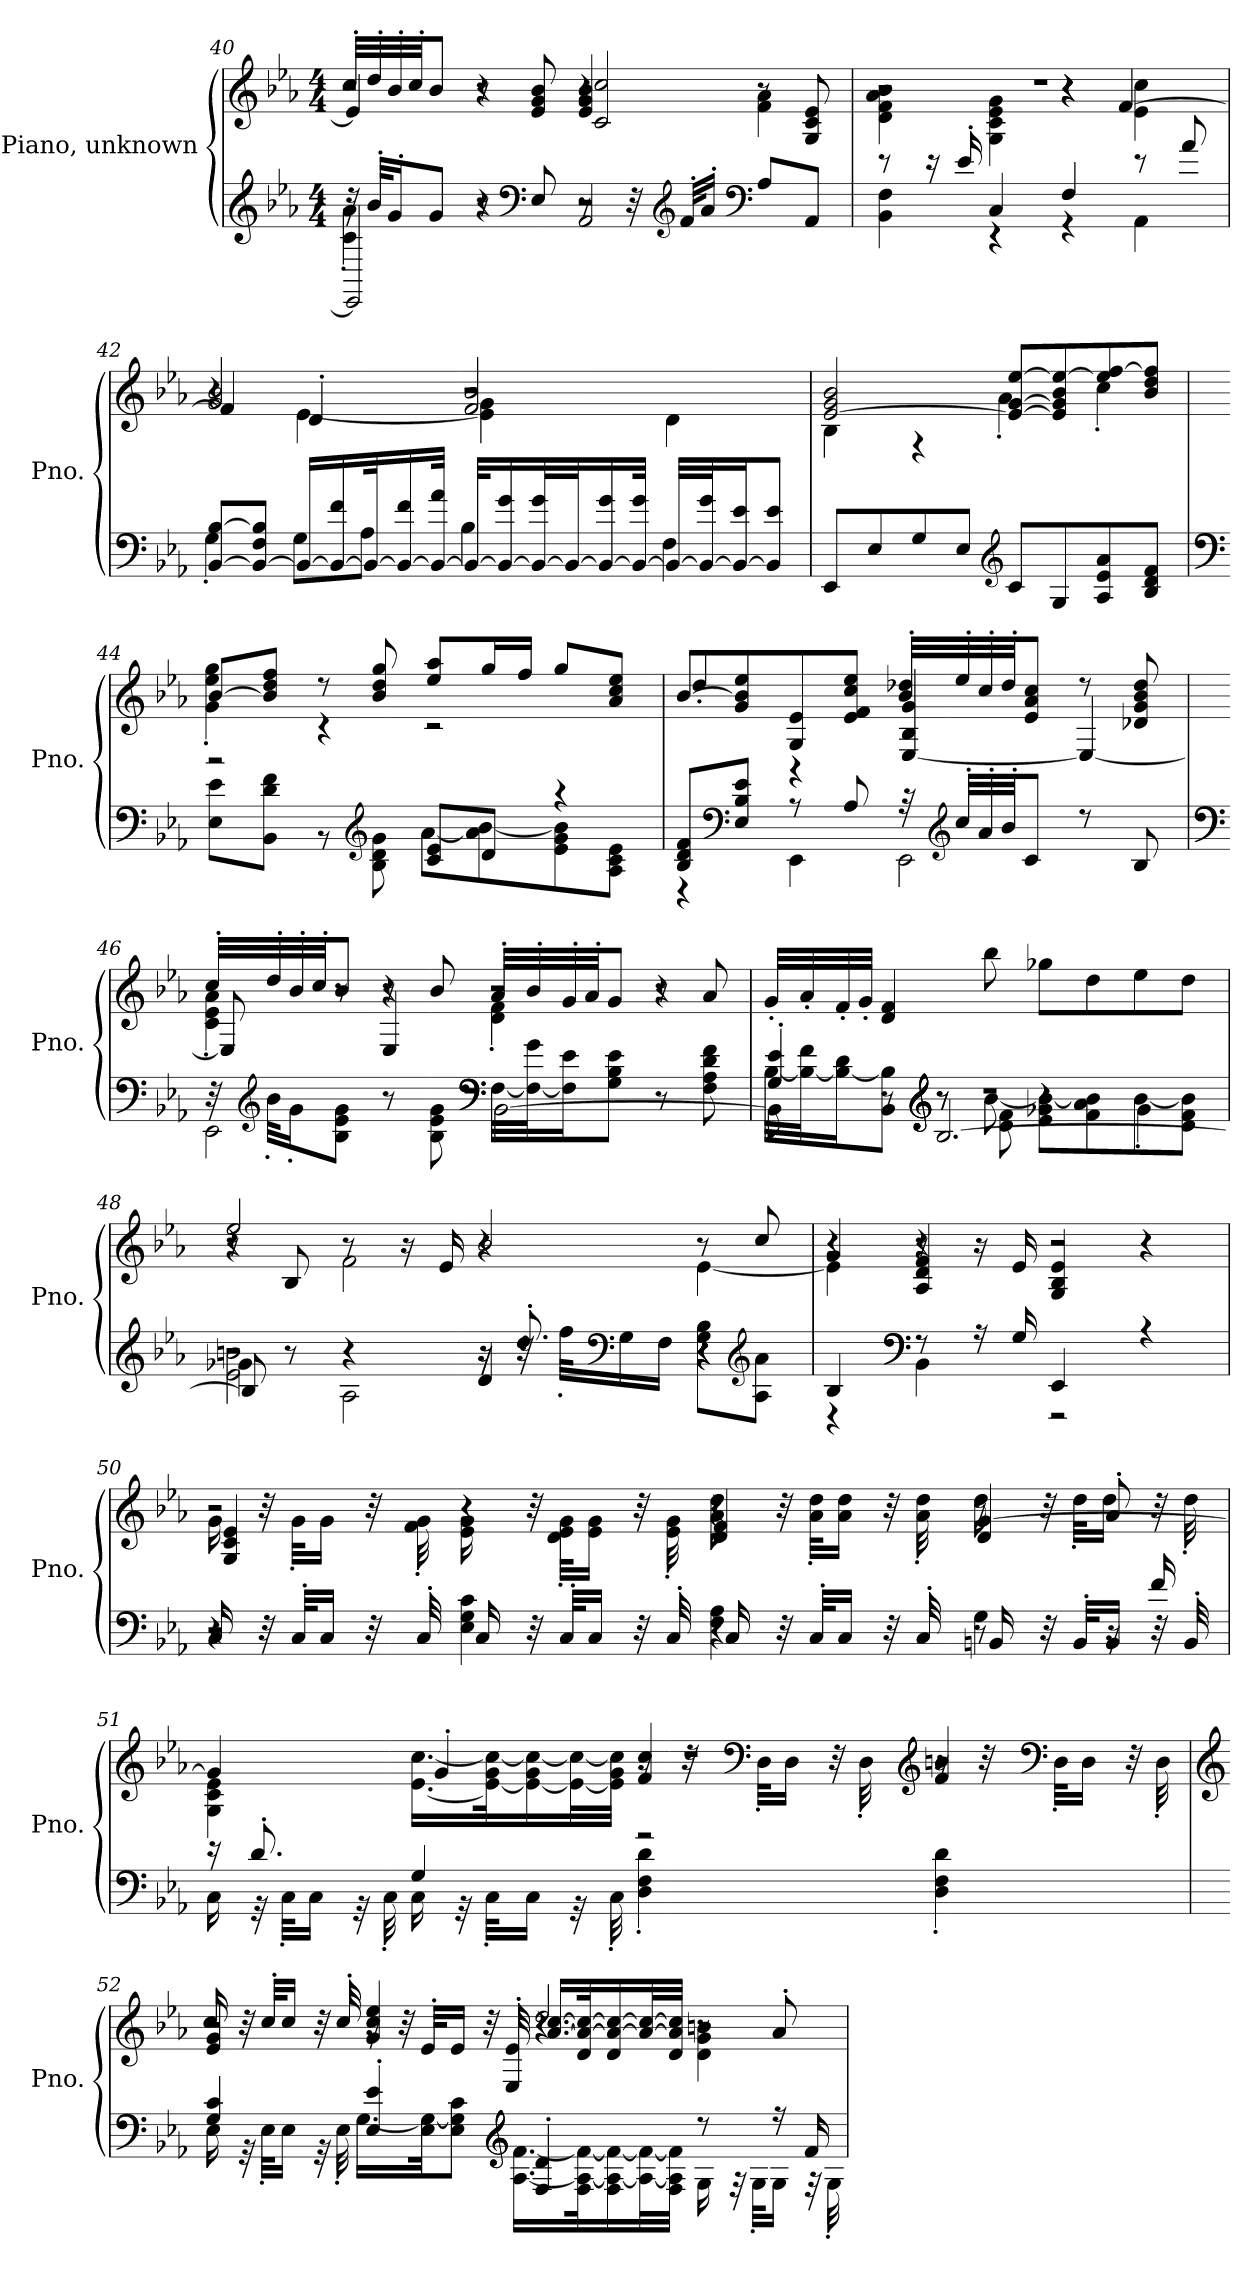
**kern	**kern
*part1	*part1
*staff2	*staff1
*I"Piano, unknown	*
*I'Pno.	*
!!LO:LB:g=z
*clefG2	*clefG2
*k[b-e-a-]	*k[b-e-a-]
*M4/4	*M4/4
=40	=40
*^	*^
*	*^	*	*^
32r	4c\' 4a-\'	2EE-/]	32cc'/LLL	2r	4e-/]
32b-'/KLL	.	.	32dd'/	.	.
16g'/J	.	.	32b-'/	.	.
.	.	.	32cc'/JJ	.	.
8g/J	.	.	8b-/J	.	.
8r	4r	.	8r	.	4r
*clefF4	*	*	*	*	*
8E-/	.	.	8e-/ 8g/ 8b-/	.	.
8r	2r	2AA-/	4e-/ 4g/ 4b-/	4r	2c/ 2cc/
32r	.	.	.	.	.
*clefG2	*	*	*	*	*
32f'/KLL	.	.	.	.	.
16a-'/JJ	.	.	.	.	.
*clefF4	*	*	*	*	*
8A-/L	.	.	8r	4f\ 4a-\	.
8AA-/J	.	.	8G/ 8c/ 8e-/	.	.
*	*v	*v	*	*	*
=41	=41	=41	=41	=41
8r	4BB-\ 4F\	1r	4d\ 4f\ 4a-\ 4b-\	2r
16r	.	.	.	.
16e-'/	.	.	.	.
4C/	4r	.	4G\ 4c\ 4e-\ 4g\	.
4F/	4r	.	4r	4r
8r	4AA-\	.	4e-\ 4cc\	[4f/
8a-/	.	.	.	.
!!LO:LB:g=z	!!	!!
=42	=42	=42	=42	=42
[8BB-/ [8B-/L	4G'\	2g/ 2b-/	4r	4f/]
8BB-/_ 8F/ 8B-/]J	.	.	.	.
16BB-/LL_	8G\L	.	[4e-\	4d'/
16BB-/_ 16f/	.	.	.	.
32BB-/K_	8A-\J	.	.	.
16BB-/_ 16f/	.	.	.	.
32BB-/_ 32a-/JJk	.	.	.	.
32BB-/KLL_	4B-\	2f/ 2b-/	4e-\] 4g\	2r
16BB-/_ 16g/	.	.	.	.
32BB-/_ 32g/L	.	.	.	.
32BB-/J_	.	.	.	.
16BB-/_ 16g/	.	.	.	.
32BB-/_ 32g/JJk	.	.	.	.
32BB-/LLL_	4F\	.	4d\	.
32BB-/_ 32g/J	.	.	.	.
16BB-/_ 16e-/J	.	.	.	.
8BB-/] 8e-/J	.	.	.	.
*v	*v	*	*	*
*	*	*v	*v
=43	=43	=43
8EE-/L	[2e-/ 2g/ 2b-/	4B-\
8E-/	.	.
8G/	.	4r
8E-/J	.	.
*clefG2	*	*
8c/L	8e-/_ [8g/ [8ee-/L	4a-'\
8G/	8e-/] 8g/] 8b-/ 8ee-/_	.
8A-/ 8e-/ 8a-/	8ee-/] [8ff/	4cc'\
8B-/ 8d/ 8f/J	8b-/ 8dd/ 8ff/]J	.
!!LO:PB:g=z	!!
=44	=44	=44
*clefF4	*	*
*^	*	*
2r	8E-\ 8e-\L	[8b-/L	4g\' 4ee-\' 4gg\'
.	8BB-\ 8d\ 8f\J	8b-/] 8dd/ 8ff/J	.
.	8r	8r	4r
*clefG2	*	*	*
.	8B-\ 8d\ 8g\	8b-/ 8dd/ 8gg/	.
8c/ 8e-/L	[8a-\L	8ee-/ 8aa-/L	2r
8d/J	8a-\] [8b-\	16gg/L	.
.	.	16ff/JJ	.
4r	8e-\ 8g\ 8b-\]	8gg/L	.
.	8A-\ 8c\ 8e-\J	8a-/ 8cc/ 8ee-/J	.
=45	=45	=45	=45
8B-/ 8d/ 8f/L	4r	[8b-/L	4dd'/
*clefF4	*	*	*
8E-/ 8B-/ 8e-/J	.	8g/ 8b-/] 8ee-/	.
8r	4EE-\	8G/ 8e-/	4r
8A-/	.	8e-/ 8f/ 8cc/ 8ee-/J	.
32r	2EE-\	32b-/' 32dd-X/'LLL	[4E-/ 4B-/ 4g/
*clefG2	*	*	*
32cc'/LLL	.	32ee-'/	.
32a-'/	.	32cc'/	.
32b-'/JJ	.	32dd-'/JJ	.
8c/J	.	8e-/ 8a-/ 8cc/J	.
8r	.	8r	4E-/_
8B-/	.	8d-X/ 8g/ 8b-/ 8dd-/	.
*v	*v	*	*
*	*v	*v
!!LO:LB:g=z
=46	=46
*clefF4	*
*^	*^
*	*^	*	*^
1r	32r	2EE-\	32cc'/LLL	4c\' 4e-\' 4a-\'	8E-/]
*clefG2	*	*	*	*	*
.	32b-'\KLL	.	32dd'/	.	.
.	16g'\J	.	32b-'/	.	.
.	.	.	32cc'/JJ	.	.
.	8B-\ 8e-\ 8g\J	.	8b-/J	.	8r
.	8r	.	8r	4r	4E-/
.	8B-\ 8e-\ 8g\	.	8b-/	.	.
*clefF4	*	*	*	*	*
.	[32F\LLL	[2BB-\	32a-'/LLL	4d\' 4f\'	2r
.	32F\_ 32g\J	.	32b-'/	.	.
.	16F\] 16e-\J	.	32g'/	.	.
.	.	.	32a-'/JJ	.	.
.	8G\ 8B-\ 8e-\J	.	8g/J	.	.
.	8r	.	8r	4r	.
.	8F\ 8A-\ 8d\ 8f\	.	8a-/	.	.
*	*	*	*v	*v	*v
=47	=47	=47	=47
*	*	*^	*
1r	[32B-\LLL	4G/' 4e-/'	8BB-\]	32g'/LLL
.	32B-\_ 32f\J	.	.	32a-'/
.	16B-\_ 16d\J	.	.	32f'/
.	.	.	.	32g'/JJJ
.	8BB-\ 8B-\]J	.	8r	4d/ 4f/
*clefG2	*	*	*	*
.	8r	[2.B-/	8r	.
.	[8b-\	.	8d\ 8f\	8bb-\
.	8e-\ 8g-X\ 8b-\_L	.	4r	8gg-X\L
.	8f\ 8a-\ 8b-\]	.	.	8dd\
.	[8b-\	.	4g-'\	8ee-\
.	8d\ 8f\ 8b-\]J	.	.	8dd\J
!!LO:LB:g=z
=48	=48	=48	=48	=48
*	*	*	*	*^
*	*	*	*	*	*^
2r	2e-\ 2bn\	8B-/]	4g-X\	2ee-/	4r	8r
.	.	8r	.	.	.	8B-/
.	.	4r	2A-\	.	2f\	8r
.	.	.	.	.	.	16r
.	.	.	.	.	.	16e-/
16r	16r	4d/	.	2b-/	.	4r
8.dd'/	32r	.	.	.	.	.
.	32ff'\KLL	.	.	.	.	.
*clefF4	*	*	*	*	*	*
.	16G\	.	.	.	.	.
.	16F\JJ	.	.	.	.	.
4r	8G\ 8B-\L	4r	4r	.	[4e-\	8r
*clefG2	*	*	*	*	*	*
.	8A-\ 8a-\J	.	.	.	.	8cc/
*	*v	*v	*v	*	*	*
=49	=49	=49	=49	=49
4B-/	4r	4r	4e-\]	4g/
*clefF4	*	*	*	*
8r	4BB-\	4A-/ 4d/ 4f/	4r	8r
16r	.	.	.	16r
16G/	.	.	.	16e-/
4EE-/	2r	2r	2r	4G/ 4B-/ 4e-/
4r	.	.	.	4r
!!LO:LB:g=z	!!	!!
=50	=50	=50	=50	=50
*	*^	*	*	*
2r	4r	16C/	2r	16g\	4G/ 4c/ 4e-/
.	.	32r	.	32r	.
.	.	32C'/KLL	.	32g'\KLL	.
.	.	16C/JJ	.	16g\JJ	.
.	.	32r	.	32r	.
.	.	32C'/	.	32f\' 32g\'	.
.	4E-\ 4G\ 4c\	16C/	.	16e-\ 16g\	4r
.	.	32r	.	32r	.
.	.	32C'/KLL	.	32d\' 32e-\' 32g\'KLL	.
.	.	16C/JJ	.	16e-\ 16g\JJ	.
.	.	32r	.	32r	.
.	.	32C'/	.	32e-\' 32g\'	.
4r	4F\ 4A-\	16C/	4r	16a-\ 16dd\	4d/ 4f/
.	.	32r	.	32r	.
.	.	32C'/KLL	.	32a-\' 32dd\'KLL	.
.	.	16C/JJ	.	16a-\ 16dd\JJ	.
.	.	32r	.	32r	.
.	.	32C'/	.	32a-\' 32dd\'	.
8r	4G\	16BBn/	8r	16dd\	4d/ [4g/
.	.	32r	.	32r	.
.	.	32BB'/KLL	.	32dd'\KLL	.
16r	.	16BB/JJ	8a-'/	16dd\JJ	.
16f/	.	32r	.	32r	.
.	.	32BB'/	.	32dd'\	.
*	*v	*v	*	*	*
!!LO:LB:g=z	!!	!!
=51	=51	=51	=51	=51
16r	16C\	1r	4G\ 4c\ 4e-\	4g/]
8.d'/	32r	.	.	.
.	32C'\KLL	.	.	.
.	16C\JJ	.	.	.
.	32r	.	.	.
.	32C'\	.	.	.
4G/	16C\	.	[16.e-\ [16.cc\LL	4g'/
.	32r	.	.	.
.	32C'\KLL	.	32e-\_ 32g\ 32cc\_K	.
.	16C\JJ	.	16e-\_ 16g\ 16cc\_	.
.	32r	.	32e-\_ 32cc\_L	.
.	32C'\	.	32e-\] 32g\ 32cc\]JJJ	.
2r	4D\' 4F\' 4d\'	.	16r	4f/ 4cc/
.	.	.	32r	.
*	*	*clefF4	*	*
.	.	.	32D'\KLL	.
.	.	.	16D\JJ	.
.	.	.	32r	.
.	.	.	32D'\	.
*	*	*clefG2	*	*
.	4D\' 4F\' 4d\'	.	16r	4f/ 4bn/
.	.	.	32r	.
*	*	*clefF4	*	*
.	.	.	32D'\KLL	.
.	.	.	16D\JJ	.
.	.	.	32r	.
.	.	.	32D'\	.
!!LO:LB:g=z	!!	!!
=52	=52	=52	=52	=52
*	*	*clefG2	*	*
4G/ 4c/	16E-\	4e-/ 4g/	2r	16cc/
.	32r	.	.	32r
.	32E-'\KLL	.	.	32cc'/KLL
.	16E-\JJ	.	.	16cc/JJ
.	32r	.	.	32r
.	32E-'\	.	.	32cc'/
4E-/' 4e-/'	[16.G\LL	4g/ 4cc/ 4ee-/	.	16r
.	.	.	.	32r
.	32E-\ 32G\_JK	.	.	32e-'/KLL
.	8E-\ 8G\] 8c\J	.	.	16e-/JJ
.	.	.	.	32r
.	.	.	.	32E-/' 32e-/'
*clefG2	*	*	*	*
4F/' 4d/'	[16.A-\ [16.f\LL	2dd/	4r	[16.a-/ [16.cc/LL
.	32F\ 32A-\_ 32f\_K	.	.	32d/ 32a-/_ 32cc/_K
.	16F\ 16A-\_ 16f\_	.	.	16d/ 16a-/_ 16cc/_
.	32A-\_ 32f\_L	.	.	32a-/_ 32cc/_L
.	32F\ 32A-\] 32f\]JJJ	.	.	32d/ 32a-/] 32cc/]JJJ
8r	16G\	.	4d\ 4g\ 4bn\	8r
.	32r	.	.	.
.	32G'\KLL	.	.	.
16r	16G\JJ	.	.	8a-'/
16f/	32r	.	.	.
.	32G'\	.	.	.
*v	*v	*	*	*
*	*v	*v	*v
=	=
*-	*-
